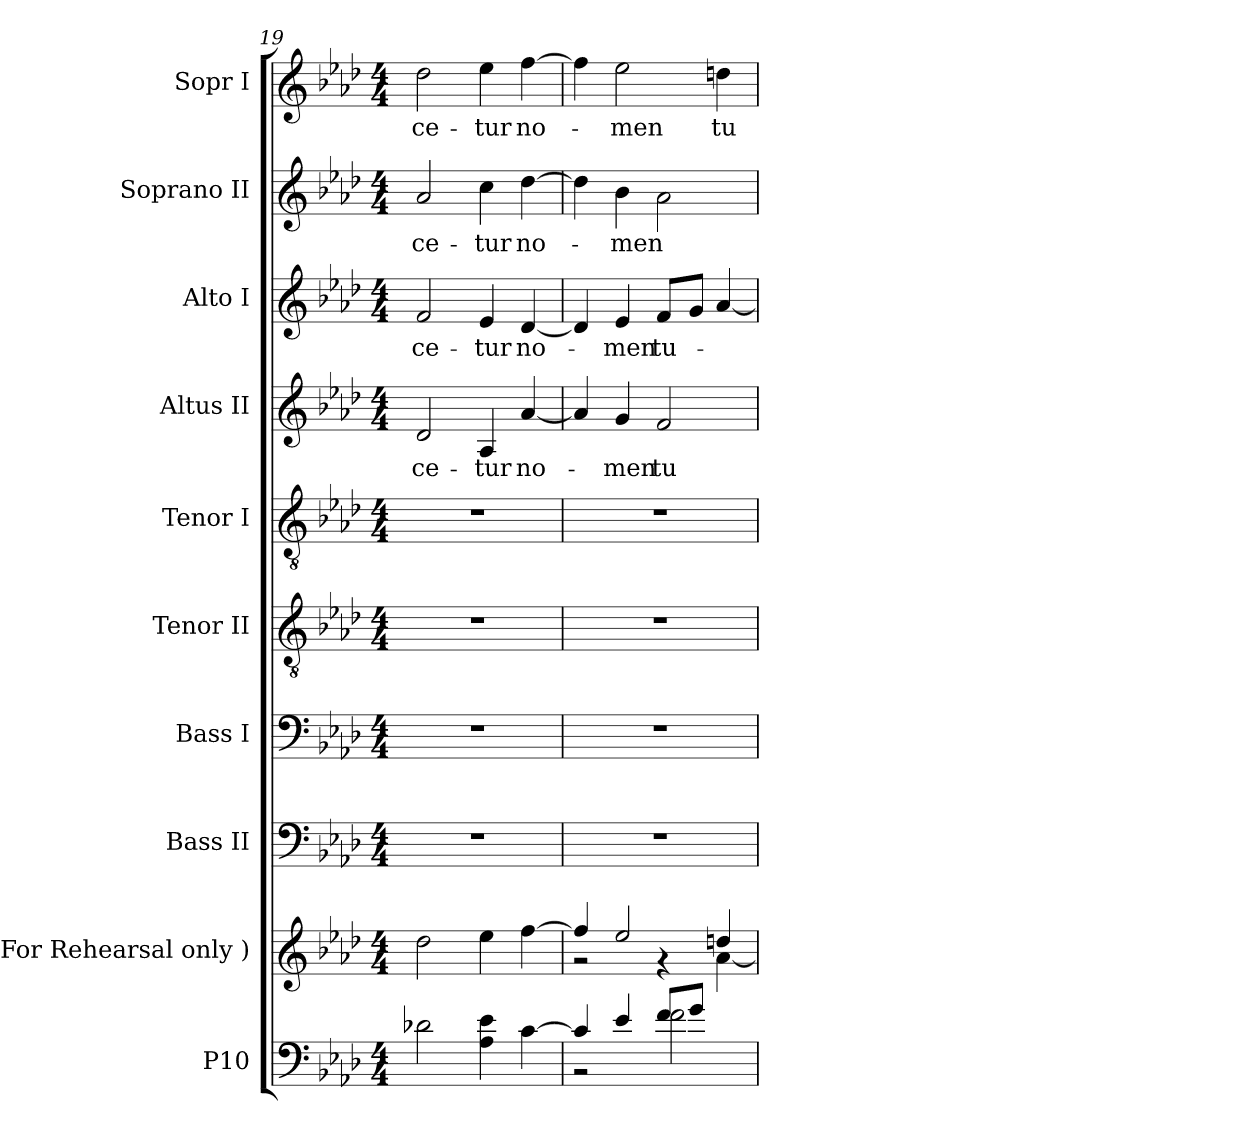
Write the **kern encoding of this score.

**kern	**kern	**kern	**kern	**kern	**kern	**kern	**text	**kern	**text	**kern	**text	**kern	**text
*part10	*part9	*part8	*part7	*part6	*part5	*part4	*part4	*part3	*part3	*part2	*part2	*part1	*part1
*staff10	*staff9	*staff8	*staff7	*staff6	*staff5	*staff4	*staff4	*staff3	*staff3	*staff2	*staff2	*staff1	*staff1
*I"P10	*I"( For Rehearsal  only )	*I"Bass II	*I"Bass I	*I"Tenor II	*I"Tenor I	*I"Altus II	*	*I"Alto I	*	*I"Soprano II	*	*I"Sopr I	*
*	*I'Reh.	*I'B-II	*I'B-I	*I'T-II	*I'T-I	*I'A-II	*	*I'A-I	*	*I'S-II	*	*I'S-I	*
*clefF4	*clefG2	*clefF4	*clefF4	*clefGv2	*clefGv2	*clefG2	*	*clefG2	*	*clefG2	*	*clefG2	*
*	*	*	*	*ITrd7c12	*ITrd7c12	*	*	*	*	*	*	*	*
*k[b-e-a-d-]	*k[b-e-a-d-]	*k[b-e-a-d-]	*k[b-e-a-d-]	*k[b-e-a-d-]	*k[b-e-a-d-]	*k[b-e-a-d-]	*	*k[b-e-a-d-]	*	*k[b-e-a-d-]	*	*k[b-e-a-d-]	*
*A-:	*A-:	*A-:	*A-:	*A-:	*A-:	*A-:	*	*A-:	*	*A-:	*	*A-:	*
*M4/4	*M4/4	*M4/4	*M4/4	*M4/4	*M4/4	*M4/4	*	*M4/4	*	*M4/4	*	*M4/4	*
=19	=19	=19	=19	=19	=19	=19	=19	=19	=19	=19	=19	=19	=19
!	!	!	!	!	!	!	!LO:LY:b:color=#000000	!	!	!	!	!	!
!	!	!	!	!	!	!	!	!	!LO:LY:b:color=#000000	!	!	!	!
!	!	!	!	!	!	!	!	!	!	!	!LO:LY:b:color=#000000	!	!
!	!	!	!	!	!	!	!	!	!	!	!	!	!LO:LY:b:color=#000000
2d-Xi\	2dd-i\	1r	1r	1r	1r	2d-i/	-ce-	2fi/	-ce-	2a-i/	-ce-	2dd-i\	-ce-
!	!	!	!	!	!	!	!LO:LY:b:color=#000000	!	!	!	!	!	!
!	!	!	!	!	!	!	!	!	!LO:LY:b:color=#000000	!	!	!	!
!	!	!	!	!	!	!	!	!	!	!	!LO:LY:b:color=#000000	!	!
!	!	!	!	!	!	!	!	!	!	!	!	!	!LO:LY:b:color=#000000
4A-i\ 4e-i	4ee-i\	.	.	.	.	4A-i/	-tur	4e-i/	-tur	4cci\	-tur	4ee-i\	-tur
!	!	!	!	!	!	!	!LO:LY:b:color=#000000	!	!	!	!	!	!
!	!	!	!	!	!	!	!	!	!LO:LY:b:color=#000000	!	!	!	!
!	!	!	!	!	!	!	!	!	!	!	!LO:LY:b:color=#000000	!	!
!	!	!	!	!	!	!	!	!	!	!	!	!	!LO:LY:b:color=#000000
[4ci\	[4ffi\	.	.	.	.	[4a-i/	no-	[4d-i/	no-	[4dd-i\	no-	[4ffi\	no-
=20	=20	=20	=20	=20	=20	=20	=20	=20	=20	=20	=20	=20	=20
*^	*^	*	*	*	*	*	*	*	*	*	*	*	*
4ci/]	2r	4ffi/]	2r	1r	1r	1r	1r	4a-i/]	.	4d-i/]	.	4dd-i\]	.	4ffi\]	.
!	!	!	!	!	!	!	!	!	!LO:LY:b:color=#000000	!	!	!	!	!	!
!	!	!	!	!	!	!	!	!	!	!	!LO:LY:b:color=#000000	!	!	!	!
!	!	!	!	!	!	!	!	!	!	!	!	!	!LO:LY:b:color=#000000	!	!
!	!	!	!	!	!	!	!	!	!	!	!	!	!	!	!LO:LY:b:color=#000000
4e-i/	.	2ee-i/	.	.	.	.	.	4gi/	-men	4e-i/	-men	4b-i\	-men	2ee-i\	-men
!	!	!	!	!	!	!	!	!	!LO:LY:b:color=#000000	!	!	!	!	!	!
!	!	!	!	!	!	!	!	!	!	!	!LO:LY:b:color=#000000	!	!	!	!
8fi/L	2fi\	.	4r	.	.	.	.	2fi/	tu-	8fi/L	tu-	2a-i\	.	.	.
8gi/J	.	.	.	.	.	.	.	.	.	8gi/J	.	.	.	.	.
!	!	!	!	!	!	!	!	!	!	!	!	!	!	!	!LO:LY:b:color=#000000
4ryy	.	4ddni/	[4a-i\	.	.	.	.	.	.	[4a-i/	.	.	.	4ddni\	tu-
*v	*v	*	*	*	*	*	*	*	*	*	*	*	*	*	*
*	*v	*v	*	*	*	*	*	*	*	*	*	*	*	*
=	=	=	=	=	=	=	=	=	=	=	=	=	=
*-	*-	*-	*-	*-	*-	*-	*-	*-	*-	*-	*-	*-	*-
